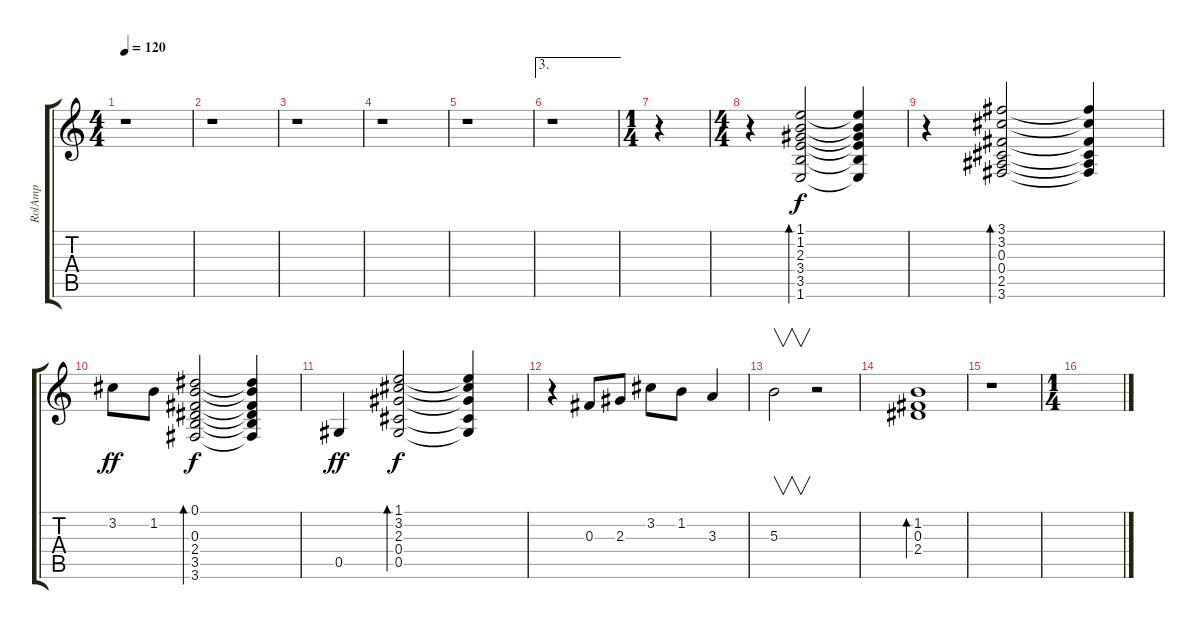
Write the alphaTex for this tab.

\track ("RolAmp" "RolAmp") {instrument acousticguitarnylon}
\staff {score tabs}
\tuning (Eb4 Bb3 Gb3 Db3 Ab2 Eb2) {hide}
\ts (4 4)
\tempo 120
\clef g2
\ks c
r.1{dy f} |
r.1 |
r.1 |
r.1 |
r.1 |
\ae 3
r.1 |
\ts (1 4)
r.4 |
\ts (4 4)
r.4 (1.1 1.2 2.3 3.4 3.5 1.6).2{bd 60} (1.1{t} 1.2{t} 2.3{t} 3.4{t} 3.5{t} 1.6{t}).4 |
r.4 (3.1 3.2 0.3 0.4 2.5 3.6).2{bd 60} (3.1{t} 3.2{t} 0.3{t} 0.4{t} 2.5{t} 3.6{t}).4 |
3.2.8{dy ff} 1.2.8 (0.1 1.2{t} 0.3 2.4 3.5 3.6).2{bd 60 dy f} (0.1{t} 1.2{t} 0.3{t} 2.4{t} 3.5{t} 3.6{t}).4 |
0.5.4{dy ff} (1.1 3.2 2.3 0.4 0.5).2{bd 60 dy f} (1.1{t} 3.2{t} 2.3{t} 0.4{t} 0.5{t}).4 |
r.4 0.3.8 2.3.8 3.2.8 1.2.8 3.3.4 |
5.3.2{v} r.2 |
(1.2 0.3 2.4).1{bd 60} |
r.1 |
\ts (1 4)
